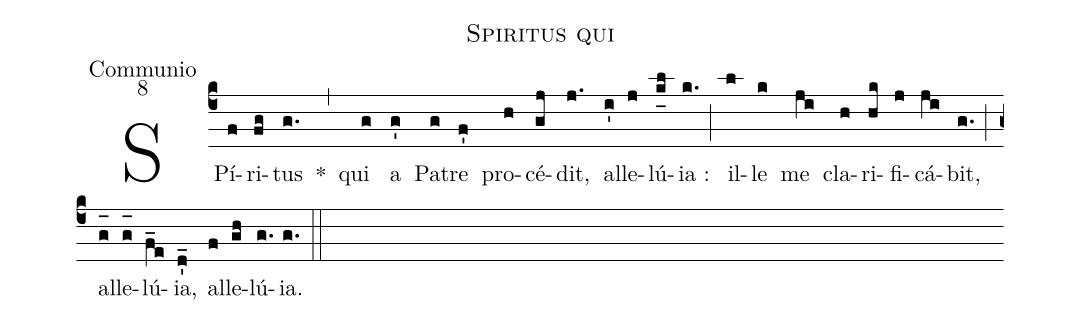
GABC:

name:Spiritus qui;
office-part:Communio;
mode:8;
%%
(c4) SPí(f)ri(fg)tus(g.) *(,) qui(g) a(g') Pa(g)tre(f') pro(h)cé(gj)dit,(j.) al(i')le(j)lú(k_[uh:l]l){ia} :(k.) (;) il(l)le(k) me(ji) cla(h)ri(hk)fi(j)cá(ji)bit,(g.) (;) al(g_[oh:h])le(g_[oh:h])lú(f_e){ia},(d'_) al(f)le(gh)lú(g.){ia}.(g.) (::)
